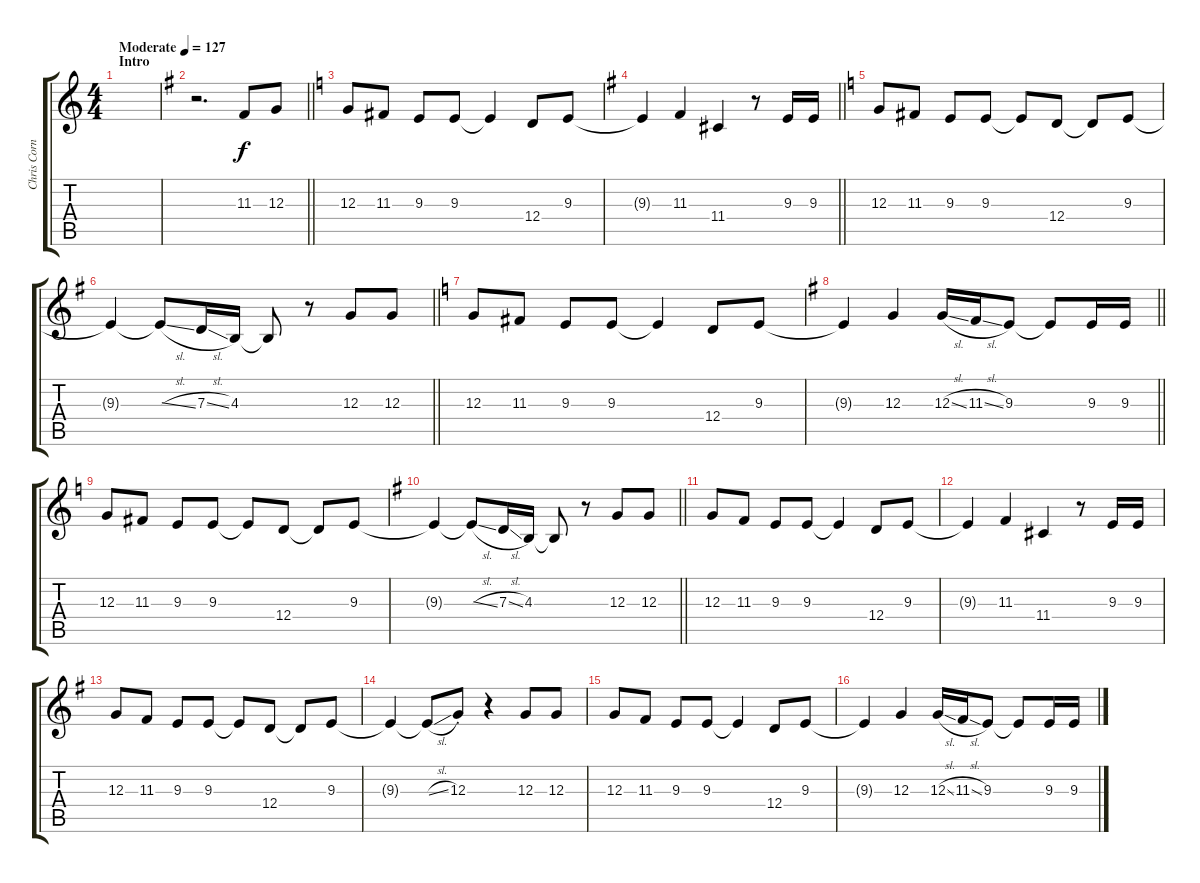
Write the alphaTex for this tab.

\track ("Chris Cornell" "Chris Corn") {instrument choiraahs}
\staff {score tabs}
\tuning (E4 B3 G3 D3 A2 E2) {hide}
\ts (4 4)
\section ("" "Intro")
\tempo (127 "Moderate")
\clef g2
\ks c
|
\barLineRight lightlight
\ks eminor
r.2{d} 11.3.8 12.3.8 |
\ks c
12.3.8 11.3.8 9.3.8 9.3.8 9.3{t}.4 12.4.8 9.3.8 |
\barLineRight lightlight
\ks eminor
9.3{t}.4 11.3.4 11.4.4 r.8 9.3.16 9.3.16 |
\ks c
12.3.8 11.3.8 9.3.8 9.3.8 9.3{t}.8 12.4.8 12.4{t}.8 9.3.8 |
\barLineRight lightlight
\ks eminor
9.3{t}.4 9.3{sl t}.8 7.3{sl}.16 4.3.16 4.3{t}.8 r.8 12.3.8 12.3.8 |
\ks c
12.3.8 11.3.8 9.3.8 9.3.8 9.3{t}.4 12.4.8 9.3.8 |
\barLineRight lightlight
\ks eminor
9.3{t}.4 12.3.4 12.3{sl}.16 11.3{sl}.16 9.3.8 9.3{t}.8 9.3.16 9.3.16 |
\ks c
12.3.8 11.3.8 9.3.8 9.3.8 9.3{t}.8 12.4.8 12.4{t}.8 9.3.8 |
\barLineRight lightlight
\ks eminor
9.3{t}.4 9.3{sl t}.8 7.3{sl}.16 4.3.16 4.3{t}.8 r.8 12.3.8 12.3.8 |
12.3.8 11.3.8 9.3.8 9.3.8 9.3{t}.4 12.4.8 9.3.8 |
9.3{t}.4 11.3.4 11.4.4 r.8 9.3.16 9.3.16 |
12.3.8 11.3.8 9.3.8 9.3.8 9.3{t}.8 12.4.8 12.4{t}.8 9.3.8 |
9.3{t}.4 9.3{sl t}.8 12.3{st}.8 r.4 12.3.8 12.3.8 |
12.3.8 11.3.8 9.3.8 9.3.8 9.3{t}.4 12.4.8 9.3.8 |
9.3{t}.4 12.3.4 12.3{sl}.16 11.3{sl}.16 9.3.8 9.3{t}.8 9.3.16 9.3.16
